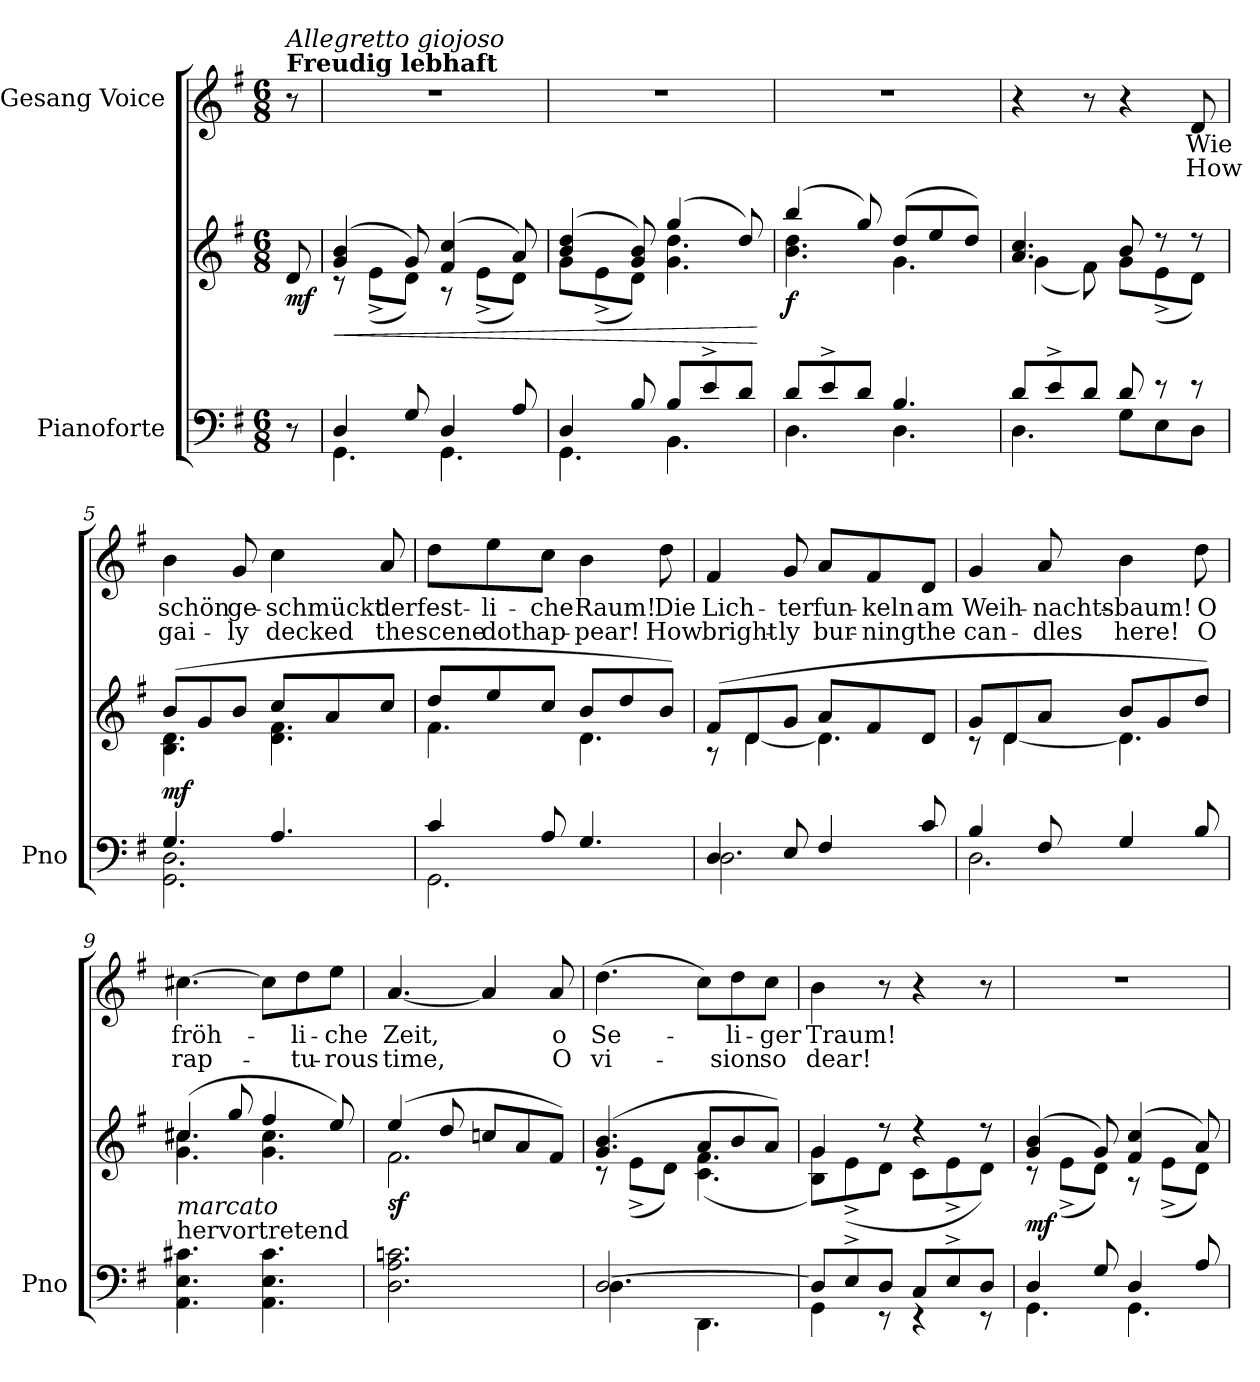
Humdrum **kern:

**kern	**kern	**dynam	**kern	**text	**text
*part2	*part2	*part2	*part1	*part1	*part1
*staff3	*staff2	*staff2/3	*staff1	*staff1	*staff1
*I"Pianoforte	*	*	*I"Gesang Voice	*	*
*I'Pno	*	*	*	*	*
*clefF4	*clefG2	*	*clefG2	*	*
*k[f#]	*k[f#]	*	*k[f#]	*	*
*M6/8	*M6/8	*	*M6/8	*	*
=	=	=	=	=	=
!	!	!	!LO:TX:a:B:t=Freudig lebhaft	!	!
!	!	!	!LO:TX:a:i:t=Allegretto giojoso	!	!
!	!	!LO:DY:b	!	!	!
8r	8d/	mf	8r	.	.
=1	=1	=1	=1	=1	=1
*^	*	*	*	*	*
!	!	!	!LO:HP:b	!	!	!
*	*	*^	*	*	*	*
4D/	4.GG\	(4g/ 4b/	8r	<	2.r	.	.
.	.	.	(<8e^\L	.	.	.	.
8G/	.	8g/)	8d\J)	.	.	.	.
4D/	4.GG\	(4f#/ 4cc/	8r	.	.	.	.
.	.	.	(8e^\L	.	.	.	.
8A/	.	8a/)	8d\J)	.	.	.	.
=2	=2	=2	=2	=2	=2	=2	=2
4D/	4.GG\	(4b/ 4dd/	8g\L	.	2.r	.	.
.	.	.	(8e^\	.	.	.	.
8B/	.	8g/ 8b/)	8d\J)	.	.	.	.
8B/L	4.BB\	(4gg/	4.g\ 4.dd\	.	.	.	.
8e^/	.	.	.	.	.	.	.
8d/J	.	8dd/)	.	.	.	.	.
*v	*v	*	*	*	*	*	*
*	*v	*v	*	*	*	*
.	.	[	.	.	.
=3	=3	=3	=3	=3	=3
*^	*^	*	*	*	*
!	!	!	!	!LO:DY:b	!	!	!
8d/L	4.D\	(4bb/	4.b\ 4.dd\	f	2.r	.	.
8e^/	.	.	.	.	.	.	.
8d/J	.	8gg/)	.	.	.	.	.
4.B/	4.D\	(8dd/L	4.g\	.	.	.	.
.	.	8ee/	.	.	.	.	.
.	.	8dd/J)	.	.	.	.	.
=4	=4	=4	=4	=4	=4	=4	=4
8d/L	4.D\	4.a/ 4.cc/	(4g\	.	4r	.	.
8e^/	.	.	.	.	.	.	.
8d/J	.	.	8f#\)	.	8r	.	.
8d/	8G\L	8b/	8g\L	.	4r	.	.
8r	8E\	8r	(>8e^\	.	.	.	.
!	!	!	!	!	!	!LO:LY:b	!LO:LY:b
8r	8D\J	8r	8d\J)	.	8d/	Wie	How
!!LO:LB:g=z
=5	=5	=5	=5	=5	=5	=5	=5
!	!	!	!	!LO:DY:b	!	!LO:LY:b	!LO:LY:b
4.G/	2.GG\ 2.D\	(8b/L	4.B\ 4.d\	mf	4b\	schön	gai-
.	.	8g/	.	.	.	.	.
!	!	!	!	!	!	!LO:LY:b	!LO:LY:b
.	.	8b/J	.	.	8g/	ge-	-ly
!	!	!	!	!	!	!LO:LY:b	!LO:LY:b
4.A/	.	8cc/L	4.d\ 4.f#\	.	4cc\	-schmückt	decked
.	.	8a/	.	.	.	.	.
!	!	!	!	!	!	!LO:LY:b	!LO:LY:b
.	.	8cc/J	.	.	8a/	der	the
=6	=6	=6	=6	=6	=6	=6	=6
!	!	!	!	!	!	!LO:LY:b	!LO:LY:b
4c/	2.GG\	8dd/L	4.f#\	.	8dd\L	fest-	scene
!	!	!	!	!	!	!LO:LY:b	!LO:LY:b
.	.	8ee/	.	.	8ee\	-li-	doth
!	!	!	!	!	!	!LO:LY:b	!LO:LY:b
8A/	.	8cc/J	.	.	8cc\J	-che	ap-
!	!	!	!	!	!	!LO:LY:b	!LO:LY:b
4.G/	.	8b/L	4.d\	.	4b\	Raum!	-pear!
.	.	8dd/	.	.	.	.	.
!	!	!	!	!	!	!LO:LY:b	!LO:LY:b
.	.	8b/J)	.	.	8dd\	Die	How
=7	=7	=7	=7	=7	=7	=7	=7
!	!	!	!	!	!	!LO:LY:b	!LO:LY:b
4D/	2.D\	(8f#/L	8r	.	4f#/	Lich-	bright-
.	.	8d/	[4d\	.	.	.	.
!	!	!	!	!	!	!LO:LY:b	!LO:LY:b
8E/	.	8g/J	.	.	8g/	-ter	-ly
!	!	!	!	!	!	!LO:LY:b	!LO:LY:b
4F#/	.	8a/L	4.d\]	.	8a/L	fun-	bur-
!	!	!	!	!	!	!LO:LY:b	!LO:LY:b
.	.	8f#/	.	.	8f#/	-keln	-ning
!	!	!	!	!	!	!LO:LY:b	!LO:LY:b
8c/	.	8d/J	.	.	8d/J	am	the
=8	=8	=8	=8	=8	=8	=8	=8
!	!	!	!	!	!	!LO:LY:b	!LO:LY:b
4B/	2.D\	8g/L	8r	.	4g/	Weih-	can-
.	.	8d/	[4d\	.	.	.	.
!	!	!	!	!	!	!LO:LY:b	!LO:LY:b
8F#/	.	8a/J	.	.	8a/	-nachts-	-dles
!	!	!	!	!	!	!LO:LY:b	!LO:LY:b
4G/	.	8b/L	4.d\]	.	4b\	-baum!	here!
.	.	8g/	.	.	.	.	.
!	!	!	!	!	!	!LO:LY:b	!LO:LY:b
8B/	.	8dd/J)	.	.	8dd\	O	O
*v	*v	*	*	*	*	*	*
!!LO:LB:g=z
=9	=9	=9	=9	=9	=9	=9
!LO:TX:a:t=hervortretend	!	!	!	!	!	!
!LO:TX:a:i:t=marcato	!	!	!	!	!	!
!	!	!	!	!	!LO:LY:b	!LO:LY:b
4.AA\ 4.E\ 4.c#X\	(4cc#X/	4.g\ 4.cc#\	.	[4.cc#X\	fröh-	rap-
.	8gg/	.	.	.	.	.
4.AA\ 4.E\ 4.c#\	4ff#/	4.g\ 4.cc#\	.	8cc#\L]	.	.
!	!	!	!	!	!LO:LY:b	!LO:LY:b
.	.	.	.	8dd\	-li-	-tu-
!	!	!	!	!	!LO:LY:b	!LO:LY:b
.	8ee/)	.	.	8ee\J	-che	-rous
=10	=10	=10	=10	=10	=10	=10
!	!	!	!LO:DY:b	!	!LO:LY:b	!LO:LY:b
2.D\ 2.A\ 2.cn\	(4ee/	2.f#\	sf	[4.a/	Zeit,	time,
.	8dd/	.	.	.	.	.
.	8ccn/L	.	.	4a/]	.	.
.	8a/	.	.	.	.	.
!	!	!	!	!	!LO:LY:b	!LO:LY:b
.	8f#/J)	.	.	8a/	o	O
=11	=11	=11	=11	=11	=11	=11
*^	*	*	*	*	*	*
!	!	!	!	!	!	!LO:LY:b	!LO:LY:b
[2.D/	4.D\	(4.g/ 4.b/	8r	.	(4.dd\	Se-	vi-
.	.	.	(8e^\L	.	.	.	.
.	.	.	8d\J)	.	.	.	.
.	4.DD\	8a/L	(4.c\ 4.f#\	.	8cc\L)	.	.
!	!	!	!	!	!	!LO:LY:b	!LO:LY:b
.	.	8b/	.	.	8dd\	-li-	-sion
!	!	!	!	!	!	!LO:LY:b	!LO:LY:b
.	.	8a/J)	.	.	8cc\J	-ger	so
=12	=12	=12	=12	=12	=12	=12	=12
!	!	!	!	!	!	!LO:LY:b	!LO:LY:b
8D/L]	4GG\	4g/	8B\ 8g\L)	.	4b\	Traum!	dear!
8E^/	.	.	(>8e^\	.	.	.	.
8D/J	8r	8r	8d\J	.	8r	.	.
8C/L	4r	4r	8c\L	.	4r	.	.
8E^/	.	.	8e^\	.	.	.	.
8D/J	8r	8r	8d\J)	.	8r	.	.
=13	=13	=13	=13	=13	=13	=13	=13
!	!	!	!	!LO:DY:b	!	!	!
4D/	4.GG\	(4g/ 4b/	8r	mf	2.r	.	.
.	.	.	(<8e^\L	.	.	.	.
8G/	.	8g/)	8d\J)	.	.	.	.
4D/	4.GG\	(4f#/ 4cc/	8r	.	.	.	.
.	.	.	(8e^\L	.	.	.	.
8A/	.	8a/)	8d\J)	.	.	.	.
*v	*v	*	*	*	*	*	*
*	*v	*v	*	*	*	*
=	=	=	=	=	=
*-	*-	*-	*-	*-	*-
